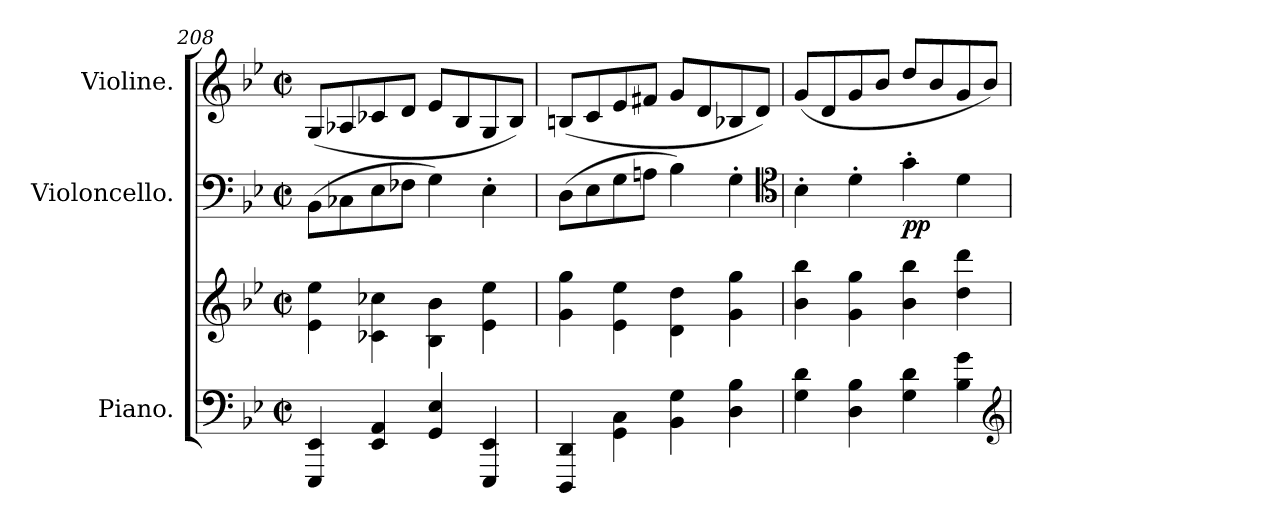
**kern	**kern	**kern	**dynam	**kern
*part3	*part3	*part2	*part2	*part1
*staff4	*staff3	*staff2	*staff2	*staff1
*I"Piano.	*	*I"Violoncello.	*	*I"Violine.
*	*	*I'vlc	*	*I'vl
*clefF4	*clefG2	*clefF4	*	*clefG2
*k[b-e-]	*k[b-e-]	*k[b-e-]	*	*k[b-e-]
*g:	*g:	*g:	*	*g:
*M2/2	*M2/2	*M2/2	*	*M2/2
*met(c|)	*met(c|)	*met(c|)	*	*met(c|)
=208	=208	=208	=208	=208
4EEE-/ 4EE-/	4e-\ 4ee-\	(8BB-\L	.	(8G/L
.	.	8C-X\	.	8A-X/
4EE-/ 4AA/	4c-X\ 4cc-X\	8E-\	.	8c-X/
.	.	8F-X\J	.	8d/J
4GG/ 4E-/	4B-\ 4b-\	4G\)	.	8e-/L
.	.	.	.	8B-/
4EEE-/ 4EE-/	4e-\ 4ee-\	4E-'\	.	8G/
.	.	.	.	8B-/J)
=209	=209	=209	=209	=209
4DDD/ 4DD/	4g\ 4gg\	(8D\L	.	(8Bn/L
.	.	8E-\	.	8c/
4GG\ 4C\	4e-\ 4ee-\	8G\	.	8e-/
.	.	8An\J	.	8f#X/J
4BB-\ 4G\	4d\ 4dd\	4B-\)	.	8g/L
.	.	.	.	8d/
4D\ 4B-\	4g\ 4gg\	4G'\	.	8B-X/
.	.	.	.	8d/J)
*	*	*clefC4	*	*
=210	=210	=210	=210	=210
4G\ 4d\	4b-\ 4bb-\	4B-'\	.	(8g/L
.	.	.	.	8d/
4D\ 4B-\	4g\ 4gg\	4d'\	.	8g/
.	.	.	.	8b-/J
!	!	!	!LO:DY:b	!
4G\ 4d\	4b-\ 4bb-\	4g'\	pp	8dd/L
.	.	.	.	8b-/
4B-\ 4g\	4dd\ 4ddd\	4d\	.	8g/
.	.	.	.	8b-/J)
*clefG2	*	*	*	*
=	=	=	=	=
*-	*-	*-	*-	*-
